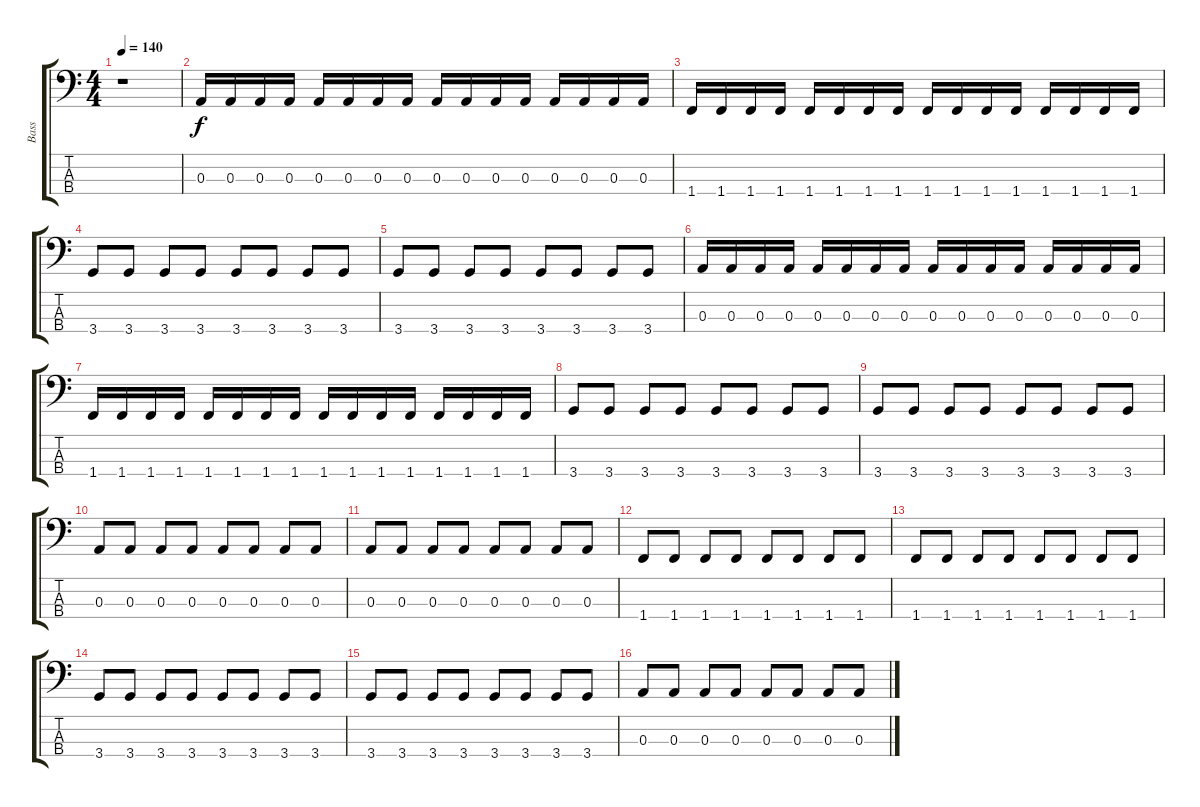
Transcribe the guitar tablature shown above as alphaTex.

\track ("Bass" "Bass") {instrument electricbasspick}
\staff {score tabs}
\tuning (G2 D2 A1 E1) {hide}
\ts (4 4)
\tempo 140
\clef f4
\ks c
r.1{dy f instrument electricbasspick} |
0.3.16 0.3.16 0.3.16 0.3.16 0.3.16 0.3.16 0.3.16 0.3.16 0.3.16 0.3.16 0.3.16 0.3.16 0.3.16 0.3.16 0.3.16 0.3.16 |
1.4.16 1.4.16 1.4.16 1.4.16 1.4.16 1.4.16 1.4.16 1.4.16 1.4.16 1.4.16 1.4.16 1.4.16 1.4.16 1.4.16 1.4.16 1.4.16 |
3.4.8 3.4.8 3.4.8 3.4.8 3.4.8 3.4.8 3.4.8 3.4.8 |
3.4.8 3.4.8 3.4.8 3.4.8 3.4.8 3.4.8 3.4.8 3.4.8 |
0.3.16 0.3.16 0.3.16 0.3.16 0.3.16 0.3.16 0.3.16 0.3.16 0.3.16 0.3.16 0.3.16 0.3.16 0.3.16 0.3.16 0.3.16 0.3.16 |
1.4.16 1.4.16 1.4.16 1.4.16 1.4.16 1.4.16 1.4.16 1.4.16 1.4.16 1.4.16 1.4.16 1.4.16 1.4.16 1.4.16 1.4.16 1.4.16 |
3.4.8 3.4.8 3.4.8 3.4.8 3.4.8 3.4.8 3.4.8 3.4.8 |
3.4.8 3.4.8 3.4.8 3.4.8 3.4.8 3.4.8 3.4.8 3.4.8 |
0.3.8 0.3.8 0.3.8 0.3.8 0.3.8 0.3.8 0.3.8 0.3.8 |
0.3.8 0.3.8 0.3.8 0.3.8 0.3.8 0.3.8 0.3.8 0.3.8 |
1.4.8 1.4.8 1.4.8 1.4.8 1.4.8 1.4.8 1.4.8 1.4.8 |
1.4.8 1.4.8 1.4.8 1.4.8 1.4.8 1.4.8 1.4.8 1.4.8 |
3.4.8 3.4.8 3.4.8 3.4.8 3.4.8 3.4.8 3.4.8 3.4.8 |
3.4.8 3.4.8 3.4.8 3.4.8 3.4.8 3.4.8 3.4.8 3.4.8 |
0.3.8 0.3.8 0.3.8 0.3.8 0.3.8 0.3.8 0.3.8 0.3.8
